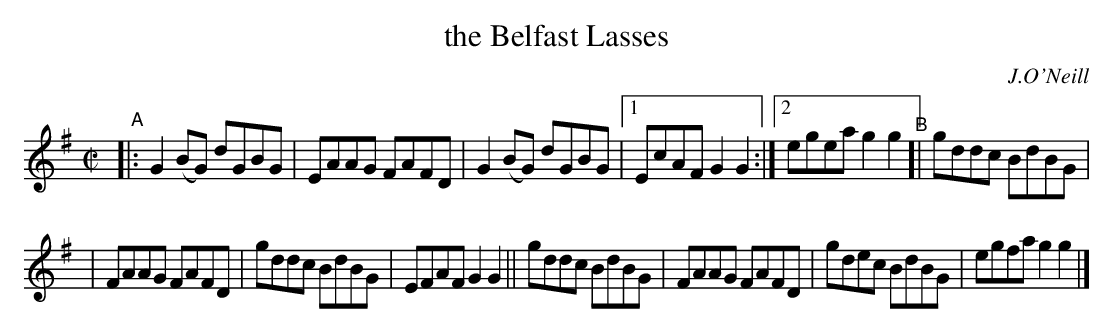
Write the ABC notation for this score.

X:1
T: the Belfast Lasses
O: J.O'Neill
M: C|
L: 1/8
K: G
"^A"|:\
G2(BG) dGBG | EAAG FAFD | G2(BG) dGBG |1 EcAF G2G2 :|2 egea g2g2 "^B"[| gddc BdBG |
| FAAG FAFD | gddc BdBG | EFAF G2G2 || gddc BdBG | FAAG FAFD | gdec BdBG | egfa g2g2 |]
